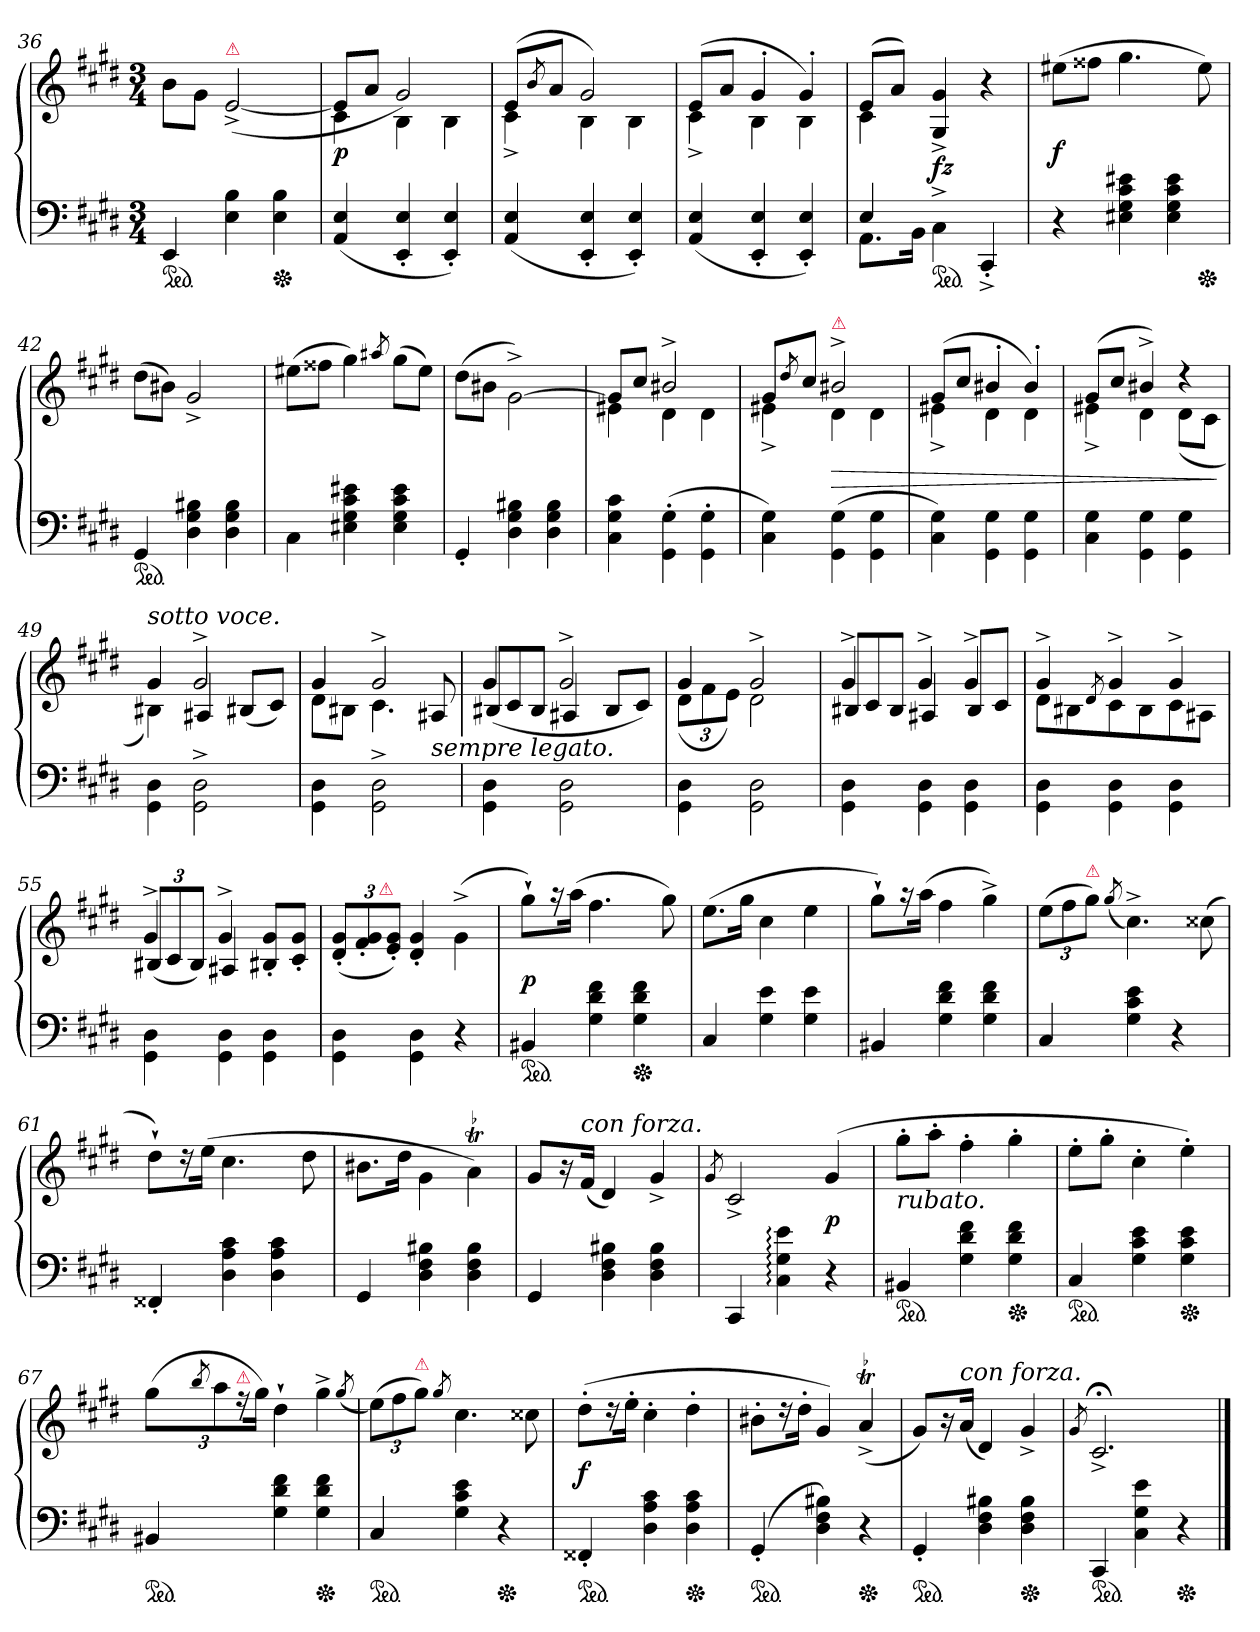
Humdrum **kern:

**kern	**kern	**dynam
*part1	*part1	*part1
*staff2	*staff1	*staff1/2
*clefF4	*clefG2	*
*k[f#c#g#d#]	*k[f#c#g#d#]	*
*M3/4	*M3/4	*
*ped	*	*
=36	=36	=36
4EE	8b\L	.
.	8g#J	.
!	!LO:TX:a:color=crimson:t=⚠	!
4E 4B	(>[2e^>	.
*Xped	*	*
4E 4B	.	.
=37	=37	=37
*	*^	*
(<4AA 4E	8eL]	4c#	p
.	8aJ	.	.
4EE' 4E'	2g#)	4B	.
4EE' 4E')	.	4B	.
=38	=38	=38	=38
(<4AA 4E	(>8eL	4c#^	.
.	8qb/	.	.
.	8aJ	.	.
4EE' 4E'	2g#)	4B	.
4EE' 4E')	.	4B	.
=39	=39	=39	=39
(<4AA 4E	(>8eL	4c#^	.
.	8aJ	.	.
4EE' 4E'	4g#'	4B	.
4EE' 4E')	4g#')	4B	.
=40	=40	=40	=40
*^	*	*	*
4E	8.AAL	(<8eL	4c#	.
.	.	8aJ)	.	.
.	16BBJk	.	.	.
*ped	*	*	*	*
4C#^\	2ryy	4G#^> 4g#^>	2ryy	fz
4CC#'^>	.	4r	.	.
*v	*v	*	*	*
*	*v	*v	*
=41	=41	=41
4r	(>8ee#XL	f
.	8ff##XJ	.
4E#X 4G# 4c# 4e#X	4.gg#	.
4E# 4G# 4c# 4e#	.	.
*Xped	*	*
.	8ee#)	.
=42	=42	=42
*ped	*	*
4GG#	(>8dd#L	.
.	8b#XJ)	.
4D# 4G# 4B#X	2g#^	.
4D# 4G# 4B#	.	.
=43	=43	=43
4C#\	(>8ee#XL	.
.	8ff##XJ	.
4E#X 4G# 4c# 4e#X	4gg#)	.
.	8qaa#X/	.
4E# 4G# 4c# 4e#	(>8gg#L	.
.	8ee#J)	.
=44	=44	=44
4GG#'	(>8dd#\L	.
.	8b#XJ	.
4D# 4G# 4B#X	[2g#^\)	.
4D# 4G# 4B#	.	.
=45	=45	=45
*	*^	*
4C# 4G# 4c#	8g#L]	4e#X	.
.	8cc#J	.	.
(>4GG#'\ 4G#'\	2b#X^	4d#	.
4GG#'\ 4G#'\	.	4d#	.
=46	=46	=46	=46
4C# 4G#)	8g#L	4e#X^	.
.	8qdd#/	.	.
.	8cc#J	.	.
!	!LO:TX:a:color=crimson:t=⚠	!	!
(4GG#\ 4G#\	2b#X^	4d#	>
4GG#\ 4G#\	.	4d#	.
=47	=47	=47	=47
4C# 4G#)	(>8g#L	4e#X^	.
.	8cc#J	.	.
4GG#\ 4G#\	4b#X'	4d#	.
4GG#\ 4G#\	4b#')	4d#	.
=48	=48	=48	=48
4C# 4G#	(>8g#L	4e#X^	.
.	8cc#J	.	.
4GG#\ 4G#\	4b#X^)	4d#	.
4GG#\ 4G#\	4r	(>8d#L	.
.	.	8c#J	.
*	*v	*v	*
.	.	]
=49	=49	=49
*	*^	*
!	!LO:TX:a:i:t=sotto voce.	!	!
4GG#\ 4D#\	4g#	4B#X)	.
2GG#^<\ 2D#^<\	2g#^	4A#X/	.
.	.	(<8B#XL	.
.	.	8c#/J)	.
=50	=50	=50	=50
4GG#\ 4D#\	4g#	8d#L	.
.	.	8B#XJ	.
2GG#^<\ 2D#^<\	2g#^	4.c#	.
!	!	!LO:TX:b:i:t=sempre legato.	!
.	.	8A#X/	.
=51	=51	=51	=51
*	*	*Xtuplet	*
4GG#\ 4D#\	4g#	(>12B#XL	.
.	.	12c#/	.
.	.	12B#/J	.
2GG#\ 2D#\	2g#^	4A#X/	.
.	.	8B#/L	.
.	.	8c#/J)	.
=52	=52	=52	=52
*	*	*tuplet	*
4GG#\ 4D#\	4g#	(<12d#L	.
.	.	12f#	.
.	.	12eJ)	.
2GG#\ 2D#\	2g#^	2d#	.
=53	=53	=53	=53
*	*	*Xtuplet	*
4GG#\ 4D#\	4g#^<	12B#XL	.
.	.	12c#/	.
.	.	12B#/J	.
4GG#\ 4D#\	4g#^<	4A#X/	.
4GG#\ 4D#\	4g#^<	8B#/L	.
.	.	8c#/J	.
=54	=54	=54	=54
4GG#\ 4D#\	4g#^	8d#L	.
.	.	8B#X	.
.	8qd#/	.	.
4GG#\ 4D#\	4g#^	8c#	.
.	.	8B#	.
4GG#\ 4D#\	4g#^	8c#	.
.	.	8A#XJ	.
=55	=55	=55	=55
*	*	*tuplet	*
4GG#\ 4D#\	4g#^	(>12B#XL	.
.	.	12c#/	.
.	.	12B#/J)	.
4GG#\ 4D#\	4g#^	4A#X/	.
4GG#\ 4D#\	8B#X' 8g#'L	4ryy	.
.	8c#' 8g#'J	.	.
*	*v	*v	*
=56	=56	=56
4GG#\ 4D#\	(<12d#' 12g#'L	.
.	12f#' 12g#'	.
!	!LO:TX:a:color=crimson:t=⚠	!
.	12e' 12g#'J)	.
4GG#\ 4D#\	4d#' 4g#'	.
4r	(>4g#^\	.
=57	=57	=57
*ped	*	*
4BB#X	8gg#`L)	p
.	16r	.
.	(>16aaJk	.
4G# 4d# 4f#	4.ff#	.
*Xped	*	*
4G# 4d# 4f#	.	.
.	8gg#)	.
=58	=58	=58
4C#	(>8.eeL	.
.	16gg#Jk	.
4G# 4e	4cc#	.
4G# 4e	4ee	.
=59	=59	=59
4BB#X	8gg#`L)	.
.	16r	.
.	(>16aaJk	.
4G# 4d# 4f#	4ff#	.
4G# 4d# 4f#	4gg#^)	.
=60	=60	=60
4C#	(>12eeL	.
.	12ff#	.
!	!LO:TX:a:color=crimson:t=⚠	!
.	12gg#J)	.
.	(<8qgg#/	.
4G# 4c# 4e	4.cc#^)	.
4r	.	.
.	(>8cc##X	.
=61	=61	=61
4FF##X'	8dd#`L)	.
.	16r	.
.	(>16eeJk	.
4D# 4A 4c#	4.cc#	.
4D# 4A 4c#	.	.
.	8dd#	.
=62	=62	=62
4GG#	8.b#XL	.
.	16dd#Jk	.
4D# 4F# 4B#X	4g#\	.
!	!LO:TR:acc=-	!
4D# 4F# 4B#	4at\)	.
=63	=63	=63
4GG#	8g#L	.
.	16r	.
!	!LO:TX:a:i:t=con forza.	!
.	(<16f#Jk	.
4D# 4F# 4B#X	4d#)	.
4D# 4F# 4B#	4g#^	.
=64	=64	=64
.	8qg#/	.
4CC#	2c#^>	.
4C#: 4G#: 4e:	.	.
4r	(>4g#	p
=65	=65	=65
!	!LO:TX:b:i:t=rubato.	!
*ped	*	*
4BB#X	8gg#'L	.
.	8aa'J	.
4G# 4d# 4f#	4ff#'	.
*Xped	*	*
4G# 4d# 4f#	4gg#'	.
=66	=66	=66
*ped	*	*
4C#	8ee'L	.
.	8gg#'J	.
4G# 4c# 4e	4cc#'	.
*Xped	*	*
4G# 4c# 4e	4ee')	.
=67	=67	=67
*ped	*	*
4BB#X	(>12gg#L	.
.	8qbb/	.
.	12aa	.
!	!LO:TX:a:color=crimson:t=⚠	!
.	24r	.
.	24gg#Jk)	.
4G# 4d# 4f#	4dd#`	.
*Xped	*	*
4G# 4d# 4f#	4gg#^<	.
.	(<8qgg#/	.
=68	=68	=68
*ped	*	*
4C#	(>12eeL)	.
.	12ff#	.
!	!LO:TX:a:color=crimson:t=⚠	!
.	12gg#J)	.
.	8qgg#/	.
4G# 4c# 4e	4.cc#	.
*Xped	*	*
4r	.	.
.	8cc##X	.
=69	=69	=69
*ped	*	*
4FF##X'	(>8dd#'L	f
.	16r	.
.	16ee'Jk	.
4D# 4A 4c#	4cc#'	.
*Xped	*	*
4D# 4A 4c#	4dd#'	.
=70	=70	=70
*ped	*	*
(>4GG#'	8b#X'L	.
.	16r	.
.	16dd#'Jk	.
4D# 4F# 4B#X)	4g#)	.
!	!LO:TR:acc=-	!
*Xped	*	*
4r	(<4at^>	.
=71	=71	=71
*ped	*	*
4GG#'	8g#L)	.
.	16r	.
!	!LO:TX:a:i:t=con forza.	!
.	(<16aJk	.
4D# 4F# 4B#X	4d#)	.
*Xped	*	*
4D# 4F# 4B#	4g#^	.
=72	=72	=72
.	8qg#/	.
*ped	*	*
4CC#	2.c#;<^>	.
4C# 4G# 4e	.	.
*Xped	*	*
4r	.	.
==	==	==
*-	*-	*-
